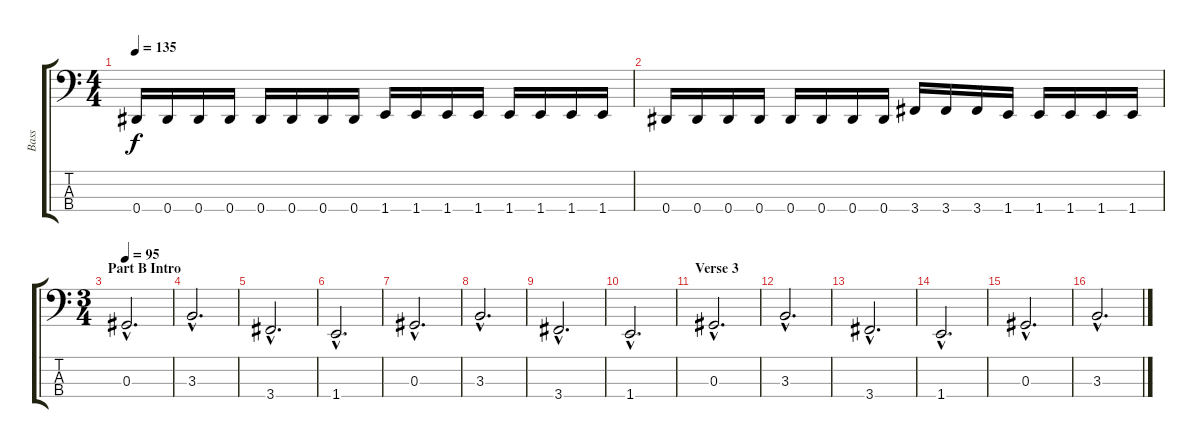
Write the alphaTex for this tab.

\track ("Bass" "Bass") {instrument electricbassfinger}
\staff {score tabs}
\tuning (Gb2 Db2 Ab1 Eb1) {hide}
\ts (4 4)
\tempo 135
\clef f4
\ks c
0.4.16{dy f} 0.4.16 0.4.16 0.4.16 0.4.16 0.4.16 0.4.16 0.4.16 1.4.16 1.4.16 1.4.16 1.4.16 1.4.16 1.4.16 1.4.16 1.4.16 |
0.4.16 0.4.16 0.4.16 0.4.16 0.4.16 0.4.16 0.4.16 0.4.16 3.4.16 3.4.16 3.4.16 1.4.16 1.4.16 1.4.16 1.4.16 1.4.16 |
\ts (3 4)
\section ("" "Part B Intro")
\tempo 95
0.3{hac}.2{d volume 16} |
3.3{hac}.2{d} |
3.4{hac}.2{d} |
1.4{hac}.2{d} |
0.3{hac}.2{d} |
3.3{hac}.2{d} |
3.4{hac}.2{d} |
1.4{hac}.2{d} |
\section ("" "Verse 3")
0.3{hac}.2{d} |
3.3{hac}.2{d} |
3.4{hac}.2{d} |
1.4{hac}.2{d} |
0.3{hac}.2{d} |
3.3{hac}.2{d}
